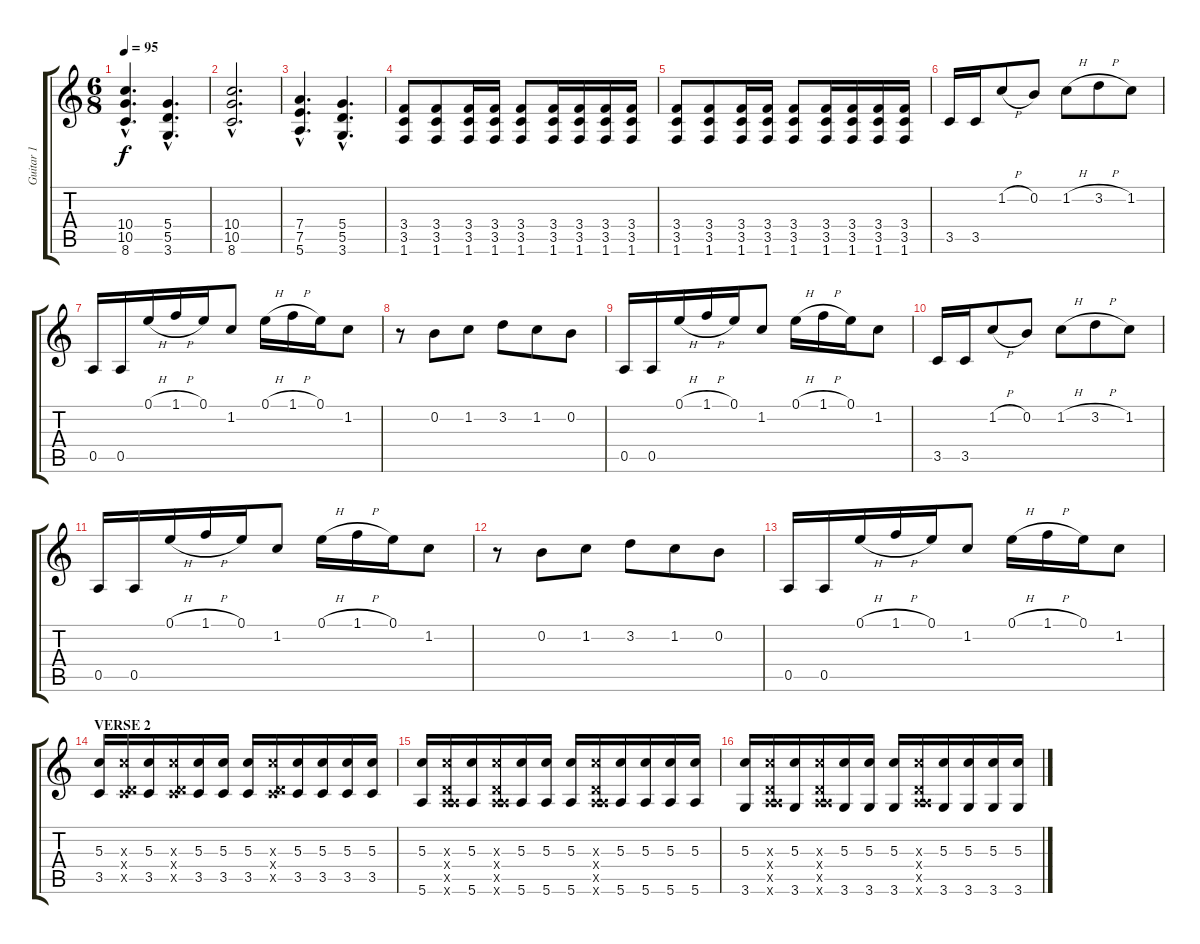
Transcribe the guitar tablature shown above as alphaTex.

\track ("Guitar 1" "Guitar 1") {instrument electricguitarclean}
\staff {score tabs}
\tuning (E4 B3 G3 D3 A2 E2) {hide}
\ts (6 8)
\tempo 95
\clef g2
\ks c
(10.4{hac} 10.5{hac} 8.6{hac}).4{d dy f} (5.4{hac} 5.5{hac} 3.6{hac}).4{d} |
(10.4{hac} 10.5{hac} 8.6{hac}).2{d} |
(7.4{hac} 7.5{hac} 5.6{hac}).4{d} (5.4{hac} 5.5{hac} 3.6{hac}).4{d} |
(3.4 3.5 1.6).8 (3.4 3.5 1.6).8 (3.4 3.5 1.6).16 (3.4 3.5 1.6).16 (3.4 3.5 1.6).8 (3.4 3.5 1.6).16 (3.4 3.5 1.6).16 (3.4 3.5 1.6).16 (3.4 3.5 1.6).16 |
(3.4 3.5 1.6).8 (3.4 3.5 1.6).8 (3.4 3.5 1.6).16 (3.4 3.5 1.6).16 (3.4 3.5 1.6).8 (3.4 3.5 1.6).16 (3.4 3.5 1.6).16 (3.4 3.5 1.6).16 (3.4 3.5 1.6).16 |
3.5.16{volume 13} 3.5.16 1.2{h}.8 0.2.8 1.2{h}.8 3.2{h}.8 1.2.8 |
0.5.16 0.5.16 0.1{h}.16 1.1{h}.16 0.1.16 1.2.8 0.1{h}.16 1.1{h}.16 0.1.16 1.2.8 |
r.8 0.2.8 1.2.8 3.2.8 1.2.8 0.2.8 |
0.5.16 0.5.16 0.1{h}.16 1.1{h}.16 0.1.16 1.2.8 0.1{h}.16 1.1{h}.16 0.1.16 1.2.8 |
3.5.16 3.5.16 1.2{h}.8 0.2.8 1.2{h}.8 3.2{h}.8 1.2.8 |
0.5.16 0.5.16 0.1{h}.16 1.1{h}.16 0.1.16 1.2.8 0.1{h}.16 1.1{h}.16 0.1.16 1.2.8 |
r.8 0.2.8 1.2.8 3.2.8 1.2.8 0.2.8 |
0.5.16 0.5.16 0.1{h}.16 1.1{h}.16 0.1.16 1.2.8 0.1{h}.16 1.1{h}.16 0.1.16 1.2.8 |
\section ("" "VERSE 2")
(5.3 3.5).16 (5.3{x} 0.4{x} 3.5{x}).16 (5.3 3.5).16 (5.3{x} 0.4{x} 3.5{x}).16 (5.3 3.5).16 (5.3 3.5).16 (5.3 3.5).16 (5.3{x} 0.4{x} 3.5{x}).16 (5.3 3.5).16 (5.3 3.5).16 (5.3 3.5).16 (5.3 3.5).16 |
(5.3 5.6).16 (5.3{x} 0.4{x} 0.5{x} 5.6{x}).16 (5.3 5.6).16 (5.3{x} 0.4{x} 0.5{x} 5.6{x}).16 (5.3 5.6).16 (5.3 5.6).16 (5.3 5.6).16 (5.3{x} 0.4{x} 0.5{x} 5.6{x}).16 (5.3 5.6).16 (5.3 5.6).16 (5.3 5.6).16 (5.3 5.6).16 |
(5.3 3.6).16 (5.3{x} 0.4{x} 0.5{x} 5.6{x}).16 (5.3 3.6).16 (5.3{x} 0.4{x} 0.5{x} 5.6{x}).16 (5.3 3.6).16 (5.3 3.6).16 (5.3 3.6).16 (5.3{x} 0.4{x} 0.5{x} 5.6{x}).16 (5.3 3.6).16 (5.3 3.6).16 (5.3 3.6).16 (5.3 3.6).16
